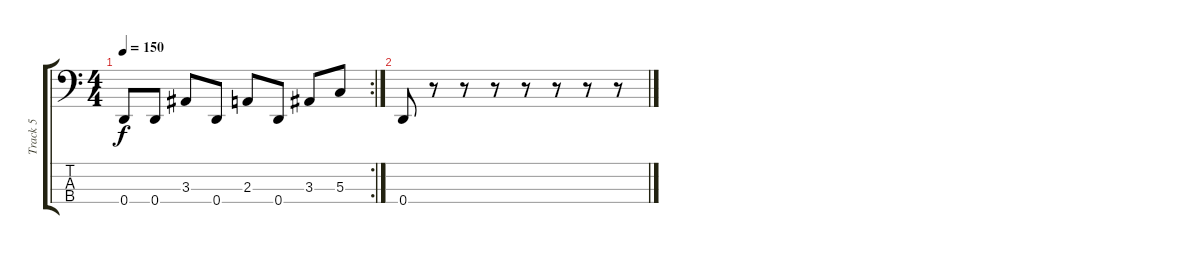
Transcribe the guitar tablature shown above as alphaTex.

\track ("Track 5" "Track 5") {instrument electricbasspick}
\staff {score tabs}
\tuning (F2 C2 G1 D1) {hide}
\rc 2
\ts (4 4)
\tempo 150
\clef f4
\ks c
0.4.8{dy f} 0.4.8 3.3.8 0.4.8 2.3.8 0.4.8 3.3.8 5.3.8 |
0.4.8 r.8 r.8 r.8 r.8 r.8 r.8 r.8
